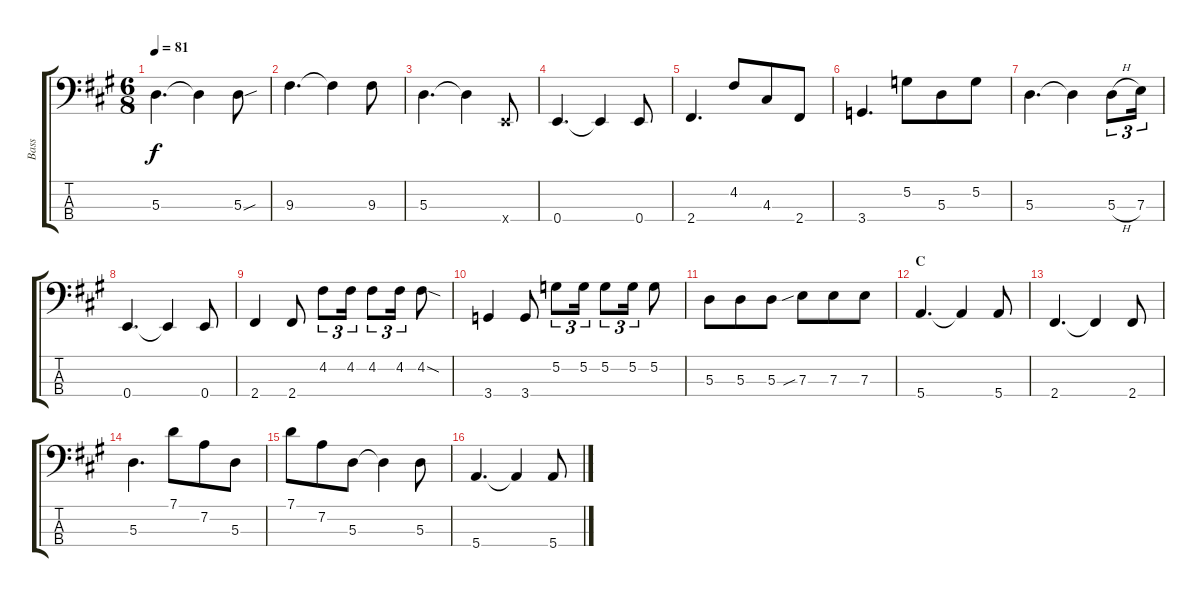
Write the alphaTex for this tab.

\track ("Bass" "Bass") {instrument electricbassfinger}
\staff {score tabs}
\tuning (G2 D2 A1 E1) {hide}
\ts (6 8)
\tempo 81
\clef f4
\ks a
5.3.4{d dy f} 5.3{t}.4 5.3{sou}.8 |
9.3.4{d} 9.3{t}.4 9.3.8 |
5.3.4{d} 5.3{t}.4 0.4{x}.8 |
0.4.4{d} 0.4{t}.4 0.4.8 |
2.4.4{d} 4.2.8 4.3.8 2.4.8 |
3.4.4{d} 5.2.8 5.3.8 5.2.8 |
5.3.4{d} 5.3{t}.4 5.3{h}.8{tu (3 2)} 7.3.16{tu (3 2)} |
0.4.4{d} 0.4{t}.4 0.4.8 |
2.4.4 2.4.8 4.2.8{tu (3 2)} 4.2.16{tu (3 2)} 4.2.8{tu (3 2)} 4.2.16{tu (3 2)} 4.2{sod}.8 |
3.4.4 3.4.8 5.2.8{tu (3 2)} 5.2.16{tu (3 2)} 5.2.8{tu (3 2)} 5.2.16{tu (3 2)} 5.2.8 |
5.3.8 5.3.8 5.3.8 7.3{sib}.8 7.3.8 7.3.8 |
\section ("" "C")
5.4.4{d} 5.4{t}.4 5.4.8 |
2.4.4{d} 2.4{t}.4 2.4.8 |
5.3.4{d} 7.1.8 7.2.8 5.3.8 |
7.1.8 7.2.8 5.3.8 5.3{t}.4 5.3.8 |
5.4.4{d} 5.4{t}.4 5.4.8
